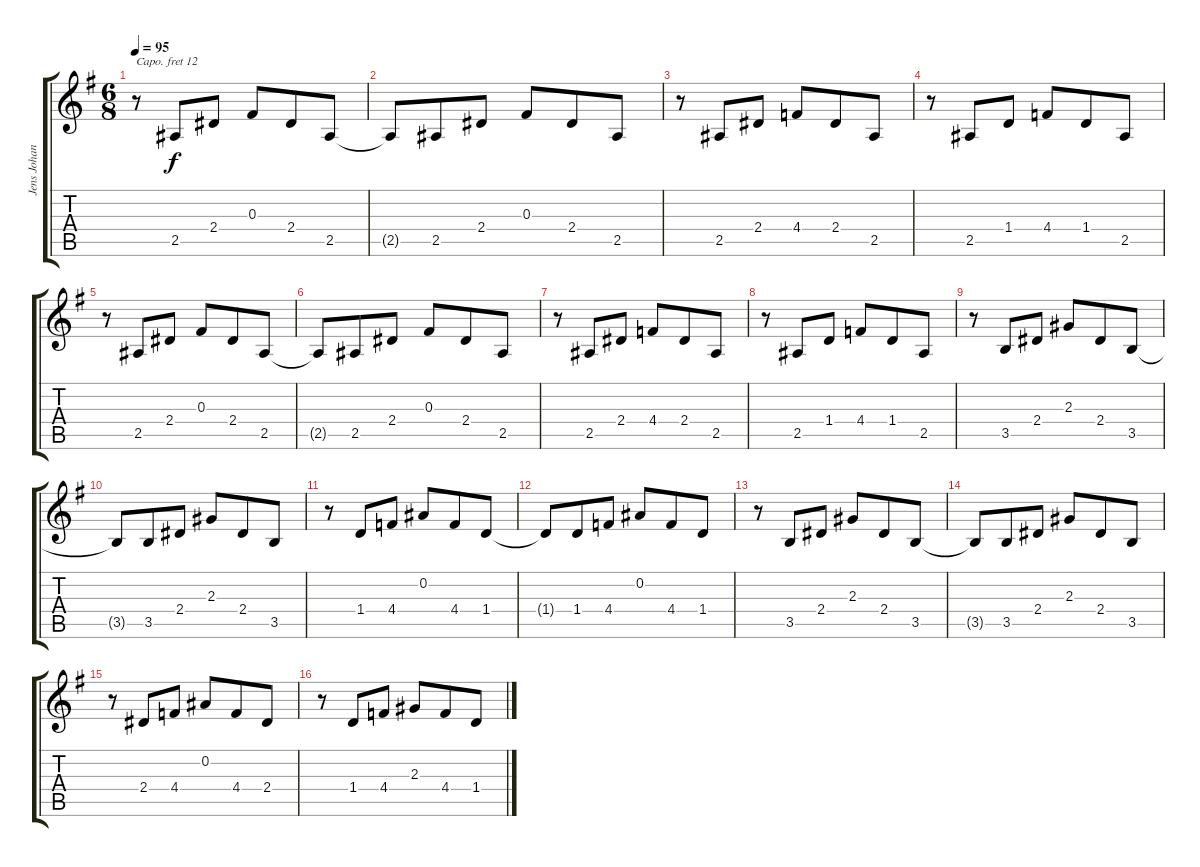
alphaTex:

\track ("Jens Johansson (Arpeggio)" "Jens Johan") {instrument pad1newage}
\staff {score tabs}
\capo 12
\tuning (Eb4 Bb3 Gb3 Db3 Ab2 Eb2) {hide}
\ts (6 8)
\tempo 95
\clef g2
\ks g
r.8{dy f} 2.5.8 2.4.8 0.3.8 2.4.8 2.5.8 |
2.5{t}.8 2.5.8 2.4.8 0.3.8 2.4.8 2.5.8 |
r.8 2.5.8 2.4.8 4.4.8 2.4.8 2.5.8 |
r.8 2.5.8 1.4.8 4.4.8 1.4.8 2.5.8 |
r.8 2.5.8 2.4.8 0.3.8 2.4.8 2.5.8 |
2.5{t}.8 2.5.8 2.4.8 0.3.8 2.4.8 2.5.8 |
r.8 2.5.8 2.4.8 4.4.8 2.4.8 2.5.8 |
r.8 2.5.8 1.4.8 4.4.8 1.4.8 2.5.8 |
r.8 3.5.8 2.4.8 2.3.8 2.4.8 3.5.8 |
3.5{t}.8 3.5.8 2.4.8 2.3.8 2.4.8 3.5.8 |
r.8 1.4.8 4.4.8 0.2.8 4.4.8 1.4.8 |
1.4{t}.8 1.4.8 4.4.8 0.2.8 4.4.8 1.4.8 |
r.8 3.5.8 2.4.8 2.3.8 2.4.8 3.5.8 |
3.5{t}.8 3.5.8 2.4.8 2.3.8 2.4.8 3.5.8 |
r.8 2.4.8 4.4.8 0.2.8 4.4.8 2.4.8 |
r.8 1.4.8 4.4.8 2.3.8 4.4.8 1.4.8
